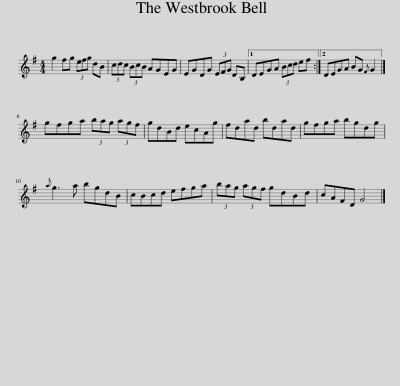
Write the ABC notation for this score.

X:1
L:1/8
M:4/4
I:linebreak $
K:G
V:1 treble
V:1
 g2 fg (3efg dB | (3cdc (3BcB AGEG | EGDG (3EFG DB, |1 DEGA (3Bcd ef :|2 DEGA BG{F} G2 |]$ %5
 gfga (3bag (3agf | gdBd ecAg | fdad bdad | gfga bgdg |${a} g3 a bgdB | %10
 cBcd efga | (3bag (3agf gdBd | cAFD G4 |] %13
